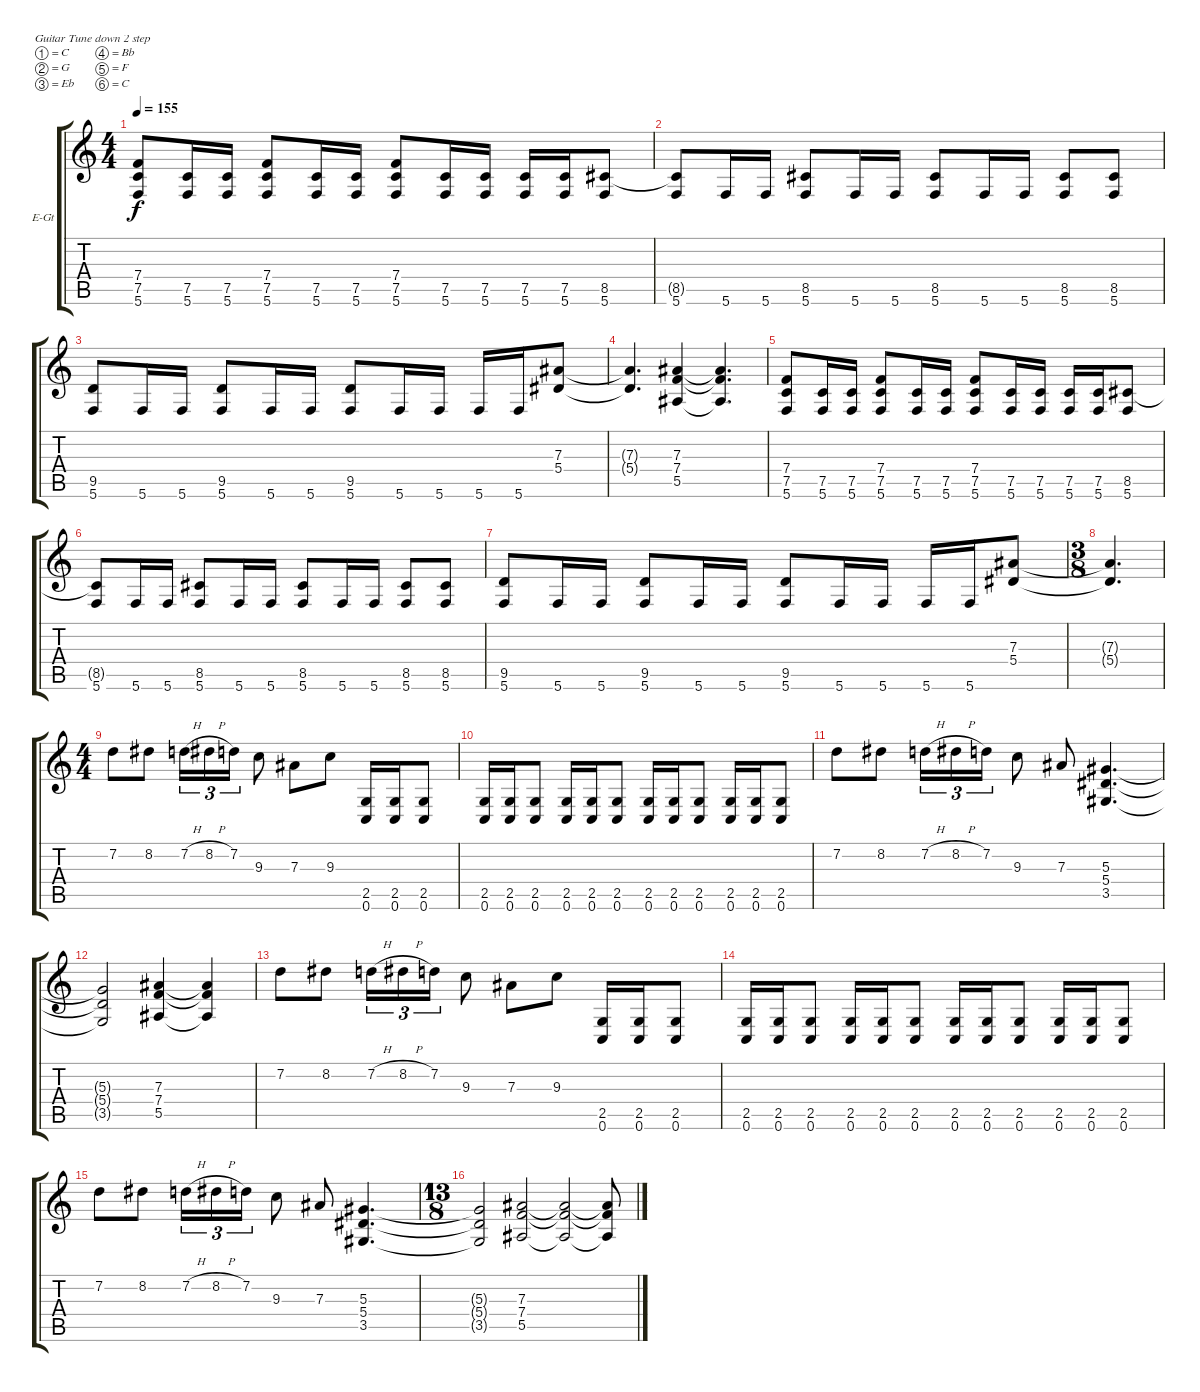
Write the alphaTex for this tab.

\defaultSystemsLayout 4
\bracketExtendMode groupsimilarinstruments
\firstSystemTrackNameOrientation horizontal
\otherSystemsTrackNameOrientation horizontal
\track ("Christopher Amott" "E-Gt") {instrument overdrivenguitar}
\staff {score tabs}
\tuning (C4 G3 Eb3 Bb2 F2 C2)
\ts (4 4)
\tempo 155
\clef g2
\scale
0.333333
\ks c
(7.4 7.5 5.6).8{dy f} (7.5 5.6).16 (7.5 5.6).16 (7.4 7.5 5.6).8 (7.5 5.6).16 (7.5 5.6).16 (7.4 7.5 5.6).8 (7.5 5.6).16 (7.5 5.6).16 (7.5 5.6).16 (7.5 5.6).16 (8.5 5.6).8 |
\scale
0.333333 (8.5{t} 5.6).8 5.6.16 5.6.16 (8.5 5.6).8 5.6.16 5.6.16 (8.5 5.6).8 5.6.16 5.6.16 (8.5 5.6).8 (8.5 5.6).8 |
\scale
0.333333 (9.5 5.6).8 5.6.16 5.6.16 (9.5 5.6).8 5.6.16 5.6.16 (9.5 5.6).8 5.6.16 5.6.16 5.6.16 5.6.16 (7.3 5.4).8 |
\scale
0.333333 (7.3{t} 5.4{t}).4{d} (7.3 7.4 5.5).4 (7.3{t} 7.4{t} 5.5{t}).4{d} |
\scale
0.333333 (7.4 7.5 5.6).8 (7.5 5.6).16 (7.5 5.6).16 (7.4 7.5 5.6).8 (7.5 5.6).16 (7.5 5.6).16 (7.4 7.5 5.6).8 (7.5 5.6).16 (7.5 5.6).16 (7.5 5.6).16 (7.5 5.6).16 (8.5 5.6).8 |
\scale
0.333333 (8.5{t} 5.6).8 5.6.16 5.6.16 (8.5 5.6).8 5.6.16 5.6.16 (8.5 5.6).8 5.6.16 5.6.16 (8.5 5.6).8 (8.5 5.6).8 |
\scale
0.333333 (9.5 5.6).8 5.6.16 5.6.16 (9.5 5.6).8 5.6.16 5.6.16 (9.5 5.6).8 5.6.16 5.6.16 5.6.16 5.6.16 (7.3 5.4).8 |
\ts (3 8)
\scale
0.333333 (7.3{t} 5.4{t}).4{d} |
\ts (4 4)
\scale
0.333333 7.2.8 8.2.8 7.2{h}.16{tu (3 2)} 8.2{h}.16{tu (3 2)} 7.2.16{tu (3 2)} 9.3.8 7.3.8 9.3.8 (2.5 0.6).16 (2.5 0.6).16 (2.5 0.6).8 |
\scale
0.333333 (2.5 0.6).16 (2.5 0.6).16 (2.5 0.6).8 (2.5 0.6).16 (2.5 0.6).16 (2.5 0.6).8 (2.5 0.6).16 (2.5 0.6).16 (2.5 0.6).8 (2.5 0.6).16 (2.5 0.6).16 (2.5 0.6).8 |
\scale
0.333333 7.2.8 8.2.8 7.2{h}.16{tu (3 2)} 8.2{h}.16{tu (3 2)} 7.2.16{tu (3 2)} 9.3.8 7.3.8 (5.3 5.4 3.5).4{d} |
\scale
0.333333 (5.3{t} 5.4{t} 3.5{t}).2 (7.3 7.4 5.5).4 (7.3{t} 7.4{t} 5.5{t}).4 |
\scale
0.333333 7.2.8 8.2.8 7.2{h}.16{tu (3 2)} 8.2{h}.16{tu (3 2)} 7.2.16{tu (3 2)} 9.3.8 7.3.8 9.3.8 (2.5 0.6).16 (2.5 0.6).16 (2.5 0.6).8 |
\scale
0.333333 (2.5 0.6).16 (2.5 0.6).16 (2.5 0.6).8 (2.5 0.6).16 (2.5 0.6).16 (2.5 0.6).8 (2.5 0.6).16 (2.5 0.6).16 (2.5 0.6).8 (2.5 0.6).16 (2.5 0.6).16 (2.5 0.6).8 |
\scale
0.333333 7.2.8 8.2.8 7.2{h}.16{tu (3 2)} 8.2{h}.16{tu (3 2)} 7.2.16{tu (3 2)} 9.3.8 7.3.8 (5.3 5.4 3.5).4{d} |
\ts (13 8)
\scale
0.333333 (5.3{t} 5.4{t} 3.5{t}).2 (7.3 7.4 5.5).2 (7.3{t} 7.4{t} 5.5{t}).2 (7.3{t} 7.4{t} 5.5{t}).8
